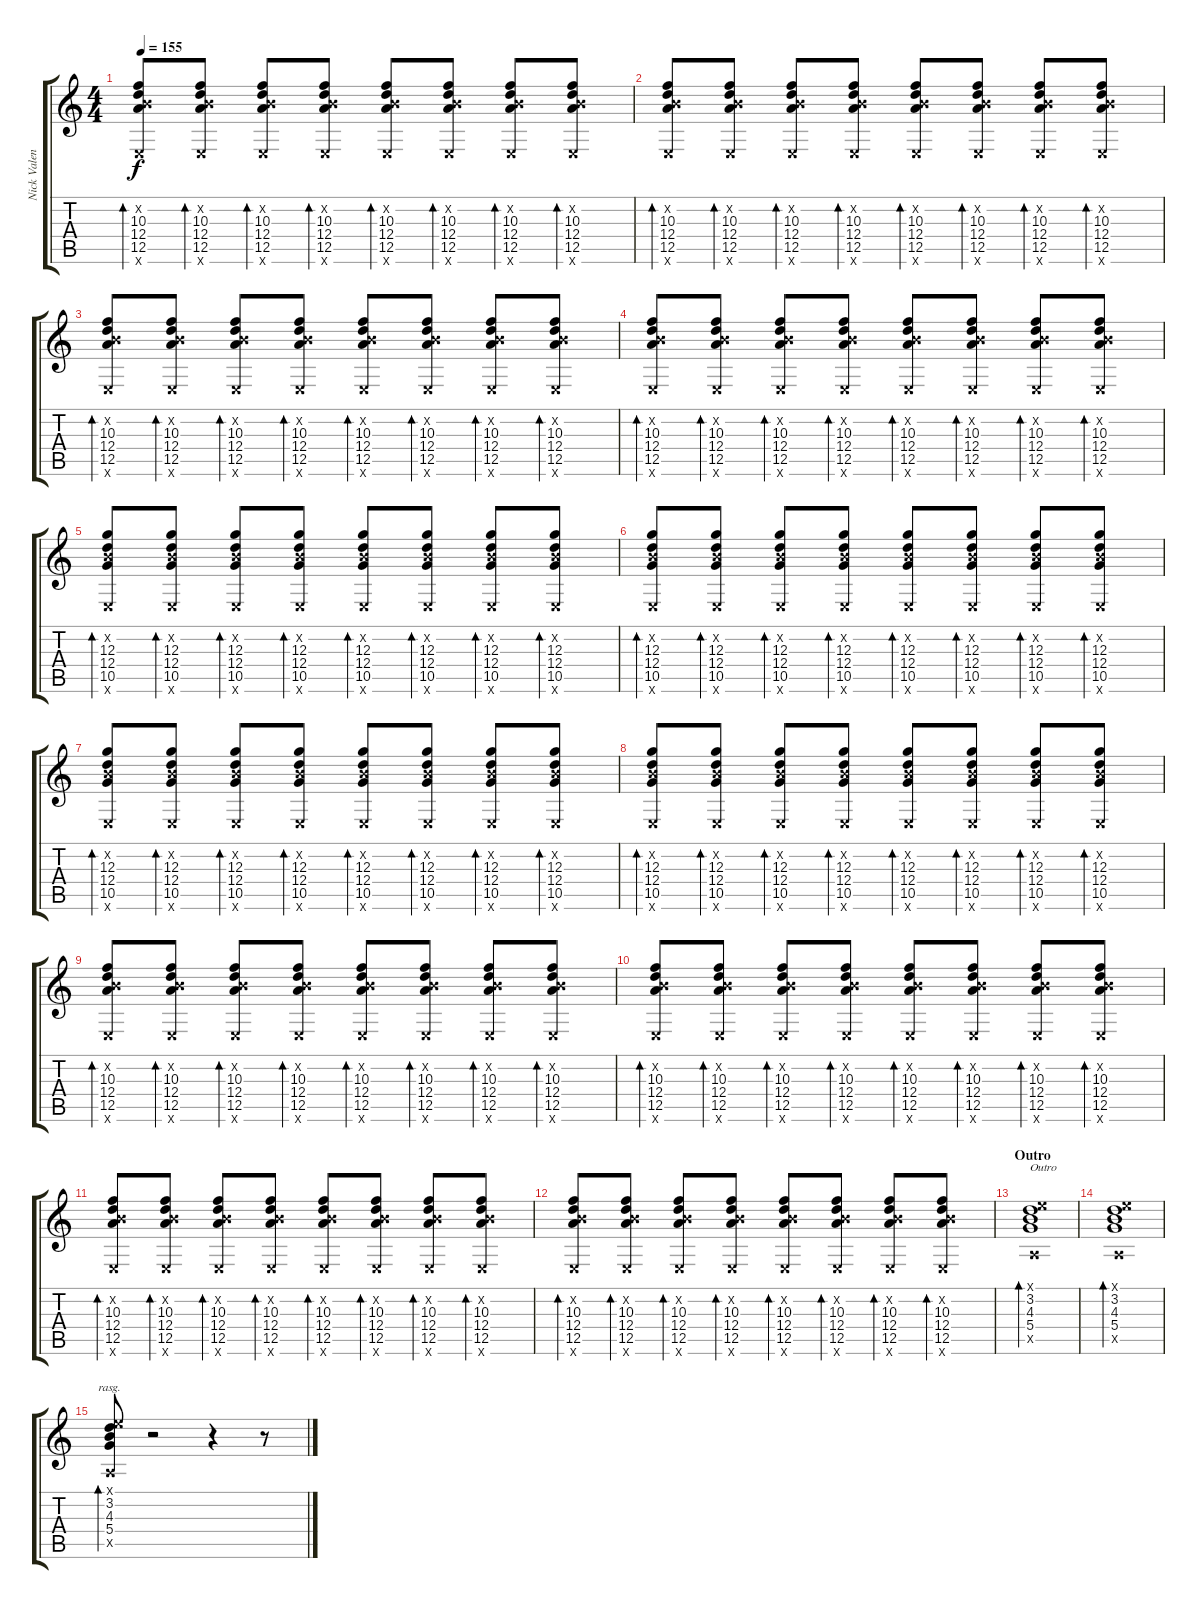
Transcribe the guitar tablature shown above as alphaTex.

\track ("Nick Valensi (left)" "Nick Valen") {instrument electricguitarjazz}
\staff {score tabs}
\tuning (E4 B3 G3 D3 A2 E2) {hide}
\ts (4 4)
\tempo 155
\clef g2
\ks c
(0.2{x} 10.3 12.4 12.5 0.6{x}).8{bd 30 dy f} (0.2{x} 10.3 12.4 12.5 0.6{x}).8{bd 30} (0.2{x} 10.3 12.4 12.5 0.6{x}).8{bd 30} (0.2{x} 10.3 12.4 12.5 0.6{x}).8{bd 30} (0.2{x} 10.3 12.4 12.5 0.6{x}).8{bd 30} (0.2{x} 10.3 12.4 12.5 0.6{x}).8{bd 30} (0.2{x} 10.3 12.4 12.5 0.6{x}).8{bd 30} (0.2{x} 10.3 12.4 12.5 0.6{x}).8{bd 30} |
(0.2{x} 10.3 12.4 12.5 0.6{x}).8{bd 30} (0.2{x} 10.3 12.4 12.5 0.6{x}).8{bd 30} (0.2{x} 10.3 12.4 12.5 0.6{x}).8{bd 30} (0.2{x} 10.3 12.4 12.5 0.6{x}).8{bd 30} (0.2{x} 10.3 12.4 12.5 0.6{x}).8{bd 30} (0.2{x} 10.3 12.4 12.5 0.6{x}).8{bd 30} (0.2{x} 10.3 12.4 12.5 0.6{x}).8{bd 30} (0.2{x} 10.3 12.4 12.5 0.6{x}).8{bd 30} |
(0.2{x} 10.3 12.4 12.5 0.6{x}).8{bd 30} (0.2{x} 10.3 12.4 12.5 0.6{x}).8{bd 30} (0.2{x} 10.3 12.4 12.5 0.6{x}).8{bd 30} (0.2{x} 10.3 12.4 12.5 0.6{x}).8{bd 30} (0.2{x} 10.3 12.4 12.5 0.6{x}).8{bd 30} (0.2{x} 10.3 12.4 12.5 0.6{x}).8{bd 30} (0.2{x} 10.3 12.4 12.5 0.6{x}).8{bd 30} (0.2{x} 10.3 12.4 12.5 0.6{x}).8{bd 30} |
(0.2{x} 10.3 12.4 12.5 0.6{x}).8{bd 30} (0.2{x} 10.3 12.4 12.5 0.6{x}).8{bd 30} (0.2{x} 10.3 12.4 12.5 0.6{x}).8{bd 30} (0.2{x} 10.3 12.4 12.5 0.6{x}).8{bd 30} (0.2{x} 10.3 12.4 12.5 0.6{x}).8{bd 30} (0.2{x} 10.3 12.4 12.5 0.6{x}).8{bd 30} (0.2{x} 10.3 12.4 12.5 0.6{x}).8{bd 30} (0.2{x} 10.3 12.4 12.5 0.6{x}).8{bd 30} |
(0.2{x} 12.3 12.4 10.5 0.6{x}).8{bd 30} (0.2{x} 12.3 12.4 10.5 0.6{x}).8{bd 30} (0.2{x} 12.3 12.4 10.5 0.6{x}).8{bd 30} (0.2{x} 12.3 12.4 10.5 0.6{x}).8{bd 30} (0.2{x} 12.3 12.4 10.5 0.6{x}).8{bd 30} (0.2{x} 12.3 12.4 10.5 0.6{x}).8{bd 30} (0.2{x} 12.3 12.4 10.5 0.6{x}).8{bd 30} (0.2{x} 12.3 12.4 10.5 0.6{x}).8{bd 30} |
(0.2{x} 12.3 12.4 10.5 0.6{x}).8{bd 30} (0.2{x} 12.3 12.4 10.5 0.6{x}).8{bd 30} (0.2{x} 12.3 12.4 10.5 0.6{x}).8{bd 30} (0.2{x} 12.3 12.4 10.5 0.6{x}).8{bd 30} (0.2{x} 12.3 12.4 10.5 0.6{x}).8{bd 30} (0.2{x} 12.3 12.4 10.5 0.6{x}).8{bd 30} (0.2{x} 12.3 12.4 10.5 0.6{x}).8{bd 30} (0.2{x} 12.3 12.4 10.5 0.6{x}).8{bd 30} |
(0.2{x} 12.3 12.4 10.5 0.6{x}).8{bd 30} (0.2{x} 12.3 12.4 10.5 0.6{x}).8{bd 30} (0.2{x} 12.3 12.4 10.5 0.6{x}).8{bd 30} (0.2{x} 12.3 12.4 10.5 0.6{x}).8{bd 30} (0.2{x} 12.3 12.4 10.5 0.6{x}).8{bd 30} (0.2{x} 12.3 12.4 10.5 0.6{x}).8{bd 30} (0.2{x} 12.3 12.4 10.5 0.6{x}).8{bd 30} (0.2{x} 12.3 12.4 10.5 0.6{x}).8{bd 30} |
(0.2{x} 12.3 12.4 10.5 0.6{x}).8{bd 30} (0.2{x} 12.3 12.4 10.5 0.6{x}).8{bd 30} (0.2{x} 12.3 12.4 10.5 0.6{x}).8{bd 30} (0.2{x} 12.3 12.4 10.5 0.6{x}).8{bd 30} (0.2{x} 12.3 12.4 10.5 0.6{x}).8{bd 30} (0.2{x} 12.3 12.4 10.5 0.6{x}).8{bd 30} (0.2{x} 12.3 12.4 10.5 0.6{x}).8{bd 30} (0.2{x} 12.3 12.4 10.5 0.6{x}).8{bd 30} |
(0.2{x} 10.3 12.4 12.5 0.6{x}).8{bd 30} (0.2{x} 10.3 12.4 12.5 0.6{x}).8{bd 30} (0.2{x} 10.3 12.4 12.5 0.6{x}).8{bd 30} (0.2{x} 10.3 12.4 12.5 0.6{x}).8{bd 30} (0.2{x} 10.3 12.4 12.5 0.6{x}).8{bd 30} (0.2{x} 10.3 12.4 12.5 0.6{x}).8{bd 30} (0.2{x} 10.3 12.4 12.5 0.6{x}).8{bd 30} (0.2{x} 10.3 12.4 12.5 0.6{x}).8{bd 30} |
(0.2{x} 10.3 12.4 12.5 0.6{x}).8{bd 30} (0.2{x} 10.3 12.4 12.5 0.6{x}).8{bd 30} (0.2{x} 10.3 12.4 12.5 0.6{x}).8{bd 30} (0.2{x} 10.3 12.4 12.5 0.6{x}).8{bd 30} (0.2{x} 10.3 12.4 12.5 0.6{x}).8{bd 30} (0.2{x} 10.3 12.4 12.5 0.6{x}).8{bd 30} (0.2{x} 10.3 12.4 12.5 0.6{x}).8{bd 30} (0.2{x} 10.3 12.4 12.5 0.6{x}).8{bd 30} |
(0.2{x} 10.3 12.4 12.5 0.6{x}).8{bd 30} (0.2{x} 10.3 12.4 12.5 0.6{x}).8{bd 30} (0.2{x} 10.3 12.4 12.5 0.6{x}).8{bd 30} (0.2{x} 10.3 12.4 12.5 0.6{x}).8{bd 30} (0.2{x} 10.3 12.4 12.5 0.6{x}).8{bd 30} (0.2{x} 10.3 12.4 12.5 0.6{x}).8{bd 30} (0.2{x} 10.3 12.4 12.5 0.6{x}).8{bd 30} (0.2{x} 10.3 12.4 12.5 0.6{x}).8{bd 30} |
(0.2{x} 10.3 12.4 12.5 0.6{x}).8{bd 30} (0.2{x} 10.3 12.4 12.5 0.6{x}).8{bd 30} (0.2{x} 10.3 12.4 12.5 0.6{x}).8{bd 30} (0.2{x} 10.3 12.4 12.5 0.6{x}).8{bd 30} (0.2{x} 10.3 12.4 12.5 0.6{x}).8{bd 30} (0.2{x} 10.3 12.4 12.5 0.6{x}).8{bd 30} (0.2{x} 10.3 12.4 12.5 0.6{x}).8{bd 30} (0.2{x} 10.3 12.4 12.5 0.6{x}).8{bd 30} |
\section ("" "Outro")
(0.1{x} 3.2 4.3 5.4 0.5{x}).1{bd 30 txt "Outro"} |
(0.1{x} 3.2 4.3 5.4 0.5{x}).1{bd 30} |
(0.1{x} 3.2 4.3 5.4 0.5{x}).8{bd 30 rasg ii} r.2 r.4 r.8
